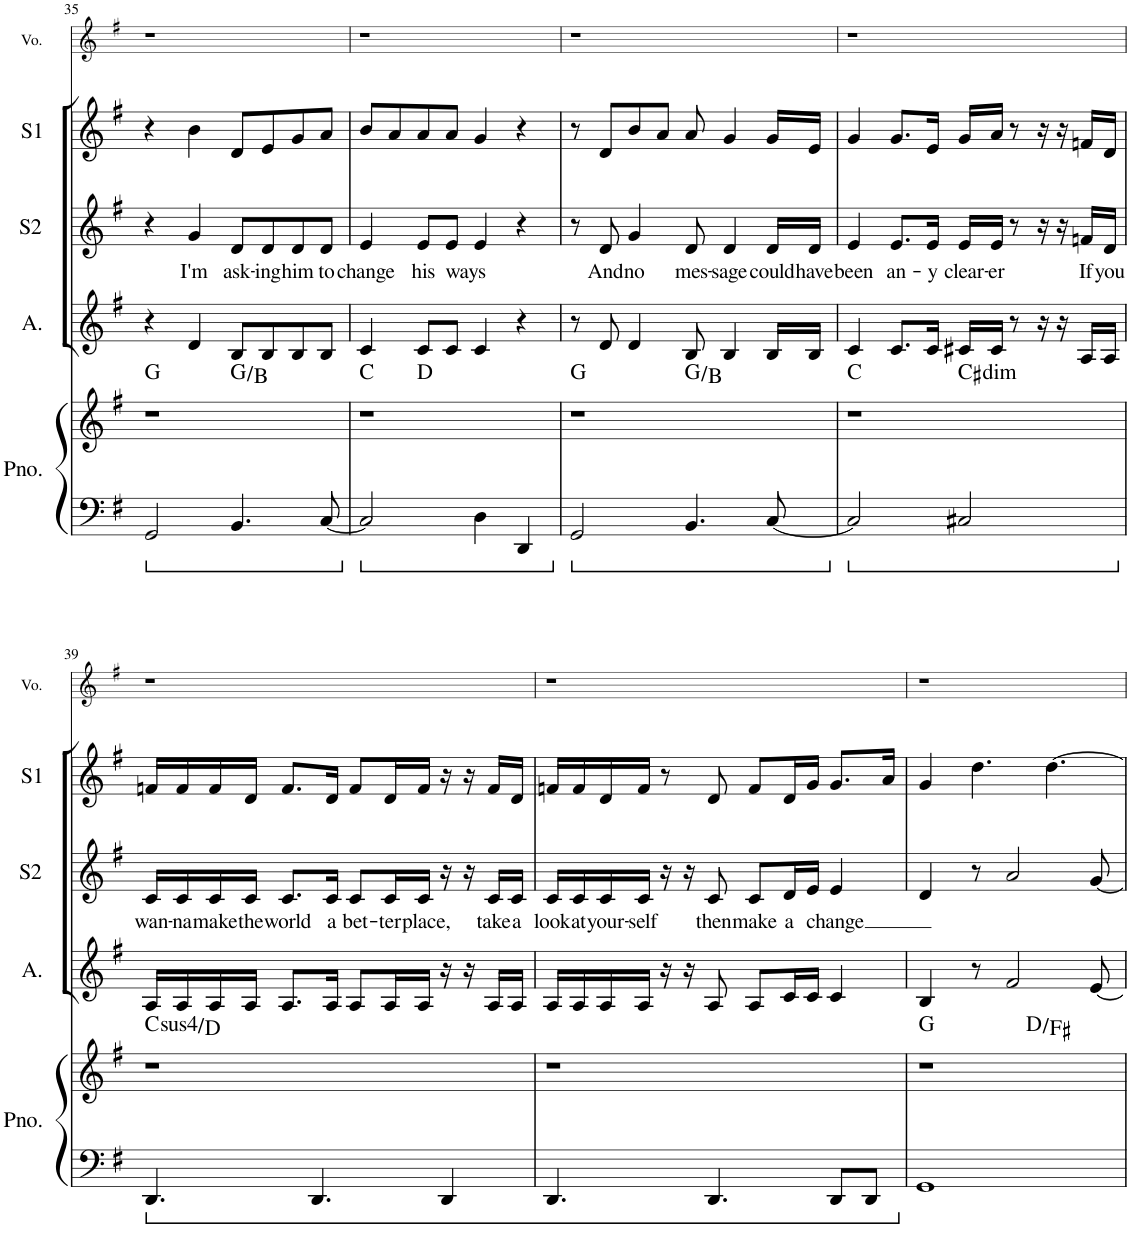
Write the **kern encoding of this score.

**kern	**kern	**harte	**kern	**kern	**text	**kern	**kern
*part5	*part5	*part5	*part4	*part3	*part3	*part2	*part1
*staff6	*staff5	*	*staff4	*staff3	*staff3	*staff2	*staff1
*I"Piano	*	*	*I"Alto	*I"Soprano 2	*	*I"Soprano 1	*I"Voice
*I'Pno.	*	*	*I'A.	*I'S2	*	*I'S1	*I'Vo.
!!LO:PB:g=z
*clefF4	*clefG2	*	*clefG2	*clefG2	*	*clefG2	*clefG2
*	*	*	*Trd1c2	*	*	*	*
*k[f#]	*k[f#]	*	*k[f#]	*k[f#]	*	*k[f#]	*k[f#]
*G:	*G:	*	*G:	*G:	*	*G:	*G:
*M4/4	*M4/4	*	*M4/4	*M4/4	*	*M4/4	*M4/4
=35	=35	=35	=35	=35	=35	=35	=35
*	*^	*	*	*	*	*	*
2GG/	1r	2ryy	G:maj	4r	4r	.	4r	1r
!	!	!	!	!	!	!LO:LY:b	!	!
.	.	.	.	4d/	4g/	I'm	4b\	.
!	!	!	!	!	!	!LO:LY:b	!	!
4.BB/	.	2ryy	G:maj/3	8B/L	8d/L	ask-	8d/L	.
!	!	!	!	!	!	!LO:LY:b	!	!
.	.	.	.	8B/	8d/	-ing	8e/	.
!	!	!	!	!	!	!LO:LY:b	!	!
.	.	.	.	8B/	8d/	him	8g/	.
!	!	!	!	!	!	!LO:LY:b	!	!
[8C/	.	.	.	8B/J	8d/J	to	8a/J	.
=36	=36	=36	=36	=36	=36	=36	=36	=36
!	!	!	!	!	!	!LO:LY:b	!	!
2C/]	1r	4ryy	C:maj	4c/	4e/	change	8b/L	1r
.	.	.	.	.	.	.	8a/	.
!	!	!	!	!	!	!LO:LY:b	!	!
.	.	2.ryy	D:maj	8c/L	8e/L	his	8a/	.
!	!	!	!	!	!	!LO:LY:b	!	!
.	.	.	.	8c/J	8e/J	ways	8a/J	.
4D\	.	.	.	4c/	4e/	.	4g/	.
4DD/	.	.	.	4r	4r	.	4r	.
=37	=37	=37	=37	=37	=37	=37	=37	=37
2GG/	1r	2ryy	G:maj	8r	8r	.	8r	1r
!	!	!	!	!	!	!LO:LY:b	!	!
.	.	.	.	8d/	8d/	And	8d/L	.
!	!	!	!	!	!	!LO:LY:b	!	!
.	.	.	.	4d/	4g/	no	8b/	.
.	.	.	.	.	.	.	8a/J	.
!	!	!	!	!	!	!LO:LY:b	!	!
4.BB/	.	2ryy	G:maj/3	8B/	8d/	mes-	8a/	.
!	!	!	!	!	!	!LO:LY:b	!	!
.	.	.	.	4B/	4d/	-sage	4g/	.
!	!	!	!	!	!	!LO:LY:b	!	!
[8C/	.	.	.	16B/LL	16d/LL	could	16g/LL	.
!	!	!	!	!	!	!LO:LY:b	!	!
.	.	.	.	16B/JJ	16d/JJ	have	16e/JJ	.
=38	=38	=38	=38	=38	=38	=38	=38	=38
!	!	!	!	!	!	!LO:LY:b	!	!
2C/]	1r	2ryy	C:maj	4c/	4e/	been	4g/	1r
!	!	!	!	!	!	!LO:LY:b	!	!
.	.	.	.	8.c/L	8.e/L	an-	8.g/L	.
!	!	!	!	!	!	!LO:LY:b	!	!
.	.	.	.	16c/Jk	16e/Jk	-y	16e/Jk	.
!	!	!	!LO:H:kt=dim	!	!	!LO:LY:b	!	!
2C#X/	.	2ryy	C#:dim	16c#X/LL	16e/LL	clear-	16g/LL	.
!	!	!	!	!	!	!LO:LY:b	!	!
.	.	.	.	16c#/JJ	16e/JJ	-er	16a/JJ	.
.	.	.	.	8r	8r	.	8r	.
.	.	.	.	16r	16r	.	16r	.
.	.	.	.	16r	16r	.	16r	.
!	!	!	!	!	!	!LO:LY:b	!	!
.	.	.	.	16A/LL	16fn/LL	If	16fn/LL	.
!	!	!	!	!	!	!LO:LY:b	!	!
.	.	.	.	16A/JJ	16d/JJ	you	16d/JJ	.
!!LO:LB:g=z
=39	=39	=39	=39	=39	=39	=39	=39	=39
!	!	!	!LO:H:kt=4	!	!	!LO:LY:b	!	!
*	*v	*v	*	*	*	*	*	*
4.DD/	1r	C:sus4/2	16A/LL	16c/LL	wan-	16fn/LL	1r
!	!	!	!	!	!LO:LY:b	!	!
.	.	.	16A/	16c/	-na	16f/	.
!	!	!	!	!	!LO:LY:b	!	!
.	.	.	16A/	16c/	make	16f/	.
!	!	!	!	!	!LO:LY:b	!	!
.	.	.	16A/JJ	16c/JJ	the	16d/JJ	.
!	!	!	!	!	!LO:LY:b	!	!
.	.	.	8.A/L	8.c/L	world	8.f/L	.
4.DD/	.	.	.	.	.	.	.
!	!	!	!	!	!LO:LY:b	!	!
.	.	.	16A/Jk	16c/Jk	a	16d/Jk	.
!	!	!	!	!	!LO:LY:b	!	!
.	.	.	8A/L	8c/L	bet-	8f/L	.
!	!	!	!	!	!LO:LY:b	!	!
.	.	.	16A/L	16c/L	-ter	16d/L	.
!	!	!	!	!	!LO:LY:b	!	!
.	.	.	16A/JJ	16c/JJ	place,	16f/JJ	.
4DD/	.	.	16r	16r	.	16r	.
.	.	.	16r	16r	.	16r	.
!	!	!	!	!	!LO:LY:b	!	!
.	.	.	16A/LL	16c/LL	take	16f/LL	.
!	!	!	!	!	!LO:LY:b	!	!
.	.	.	16A/JJ	16c/JJ	a	16d/JJ	.
=40	=40	=40	=40	=40	=40	=40	=40
!	!	!	!	!	!LO:LY:b	!	!
4.DD/	1r	.	16A/LL	16c/LL	look	16fn/LL	1r
!	!	!	!	!	!LO:LY:b	!	!
.	.	.	16A/	16c/	at	16f/	.
!	!	!	!	!	!LO:LY:b	!	!
.	.	.	16A/	16c/	your-	16d/	.
!	!	!	!	!	!LO:LY:b	!	!
.	.	.	16A/JJ	16c/JJ	-self	16f/JJ	.
.	.	.	16r	16r	.	8r	.
.	.	.	16r	16r	.	.	.
!	!	!	!	!	!LO:LY:b	!	!
4.DD/	.	.	8A/	8c/	then	8d/	.
!	!	!	!	!	!LO:LY:b	!	!
.	.	.	8A/L	8c/L	make	8f/L	.
!	!	!	!	!	!LO:LY:b	!	!
.	.	.	16c/L	16d/L	a	16d/L	.
!	!	!	!	!	!LO:LY:b	!	!
.	.	.	16c/JJ	16e/JJ	change	16g/JJ	.
8DD/L	.	.	4c/	4e/	.	8.g/L	.
8DD/J	.	.	.	.	.	.	.
.	.	.	.	.	.	16a/Jk	.
=41	=41	=41	=41	=41	=41	=41	=41
*	*^	*	*	*	*	*	*
1GG	1r	2ryy	G:maj	4B/	4d/	.	4g/	1r
.	.	.	.	8r	8r	.	4.dd\	.
.	.	.	.	2f#/	2a/	.	.	.
.	.	2ryy	D:maj/3	.	.	.	.	.
.	.	.	.	.	.	.	[4.dd\	.
.	.	.	.	[8e/	[8g/	.	.	.
*	*v	*v	*	*	*	*	*	*
=	=	=	=	=	=	=	=
*-	*-	*-	*-	*-	*-	*-	*-
